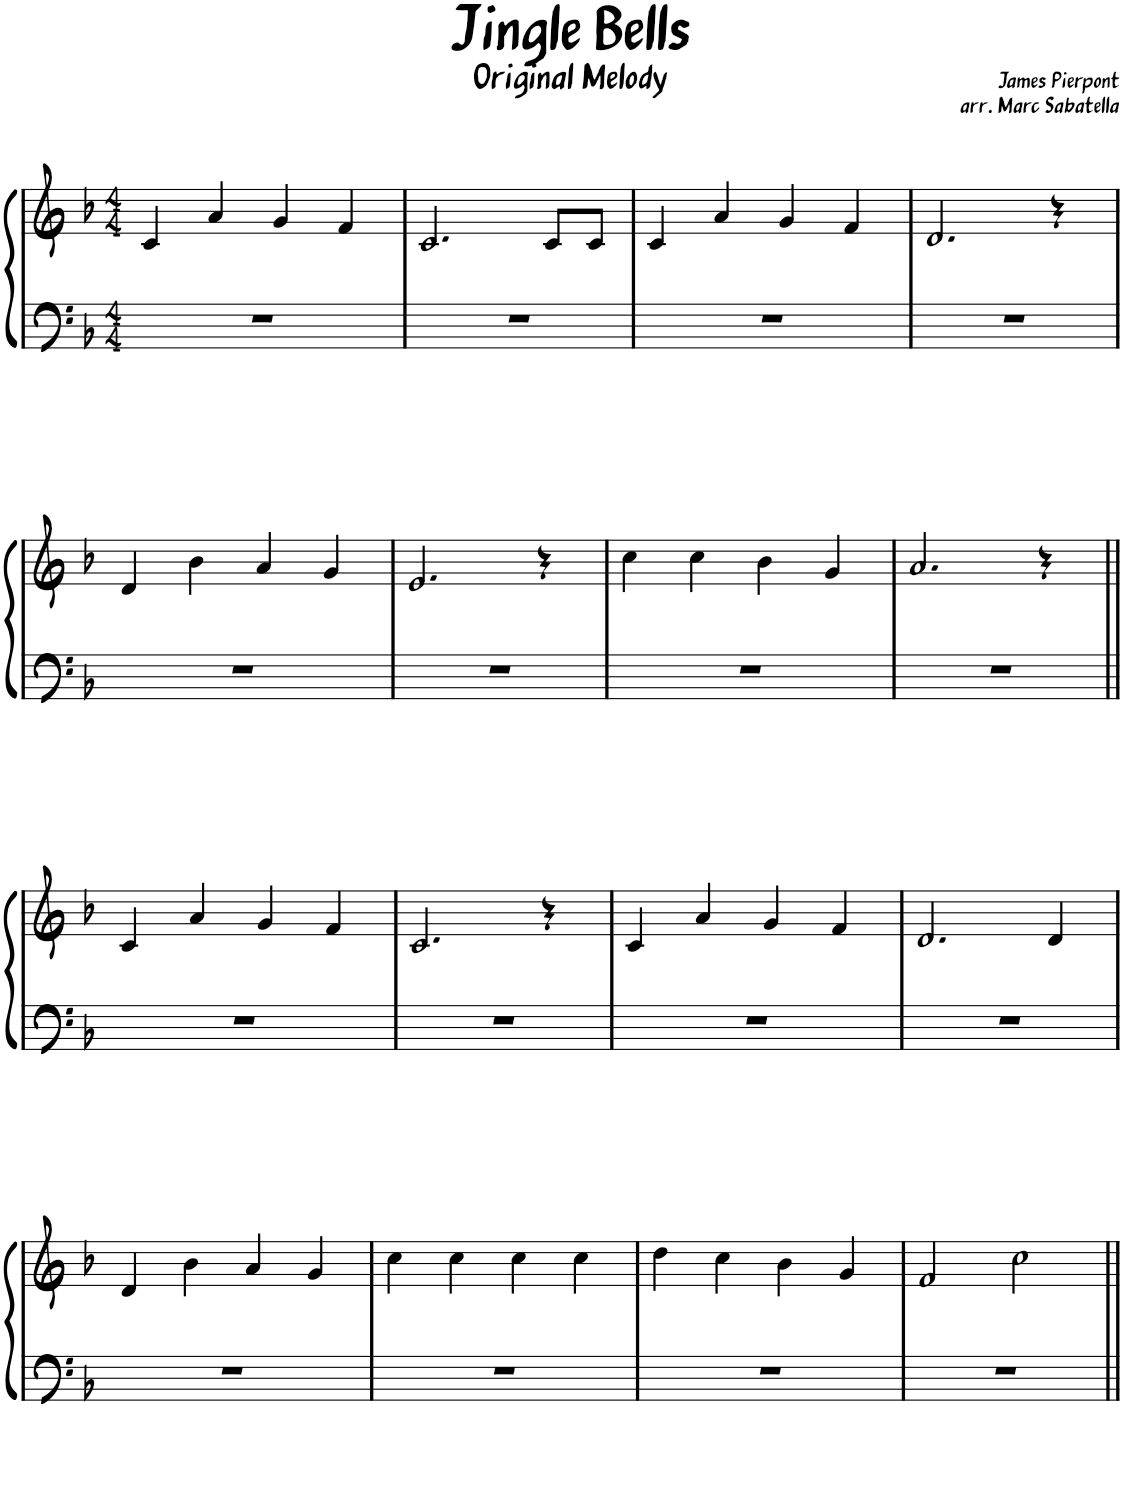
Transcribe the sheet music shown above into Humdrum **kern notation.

**kern	**kern
*part1	*part1
*staff2	*staff1
*I"Piano	*
*I'Pno.	*
*clefF4	*clefG2
*k[b-]	*k[b-]
*M4/4	*M4/4
=1	=1
1r	4c/
.	4a/
.	4g/
.	4f/
=2	=2
1r	2.c/
.	8c/L
.	8c/J
=3	=3
1r	4c/
.	4a/
.	4g/
.	4f/
=4	=4
1r	2.d/
.	4r
!!LO:LB:g=z
=5	=5
1r	4d/
.	4b-\
.	4a/
.	4g/
=6	=6
1r	2.e/
.	4r
=7	=7
1r	4cc\
.	4cc\
.	4b-\
.	4g/
=8	=8
1r	2.a/
.	4r
!!LO:LB:g=z
=9||	=9||
1r	4c/
.	4a/
.	4g/
.	4f/
=10	=10
1r	2.c/
.	4r
=11	=11
1r	4c/
.	4a/
.	4g/
.	4f/
=12	=12
1r	2.d/
.	4d/
!!LO:LB:g=z
=13	=13
1r	4d/
.	4b-\
.	4a/
.	4g/
=14	=14
1r	4cc\
.	4cc\
.	4cc\
.	4cc\
=15	=15
1r	4dd\
.	4cc\
.	4b-\
.	4g/
=16	=16
1r	2f/
.	2cc\
=||	=||
*-	*-
